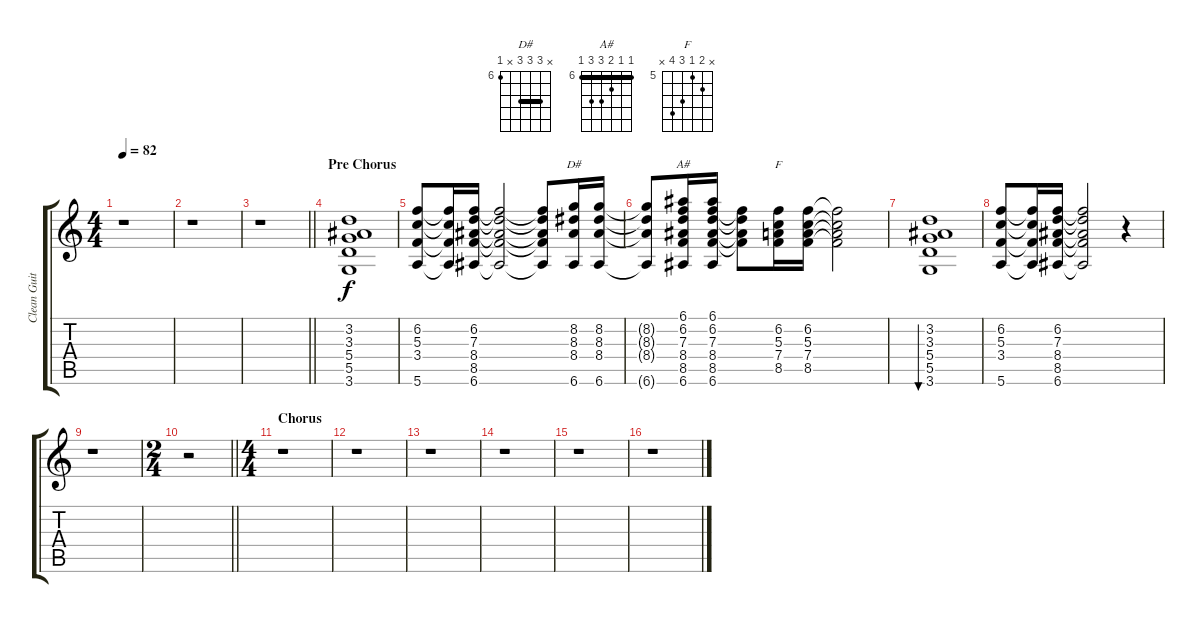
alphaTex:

\track ("Clean Guitar" "Clean Guit") {instrument electricguitarclean}
\staff {score tabs}
\tuning (E4 B3 G3 D3 A2 E2) {hide}
\chord ("D#" x 8 8 8 x 6) {firstfret 6 barre 8}
\chord ("A#" 6 6 7 8 8 6) {firstfret 6 barre 6}
\chord ("F" x 6 5 7 8 x) {firstfret 5}
\ts (4 4)
\tempo 82
\clef g2
\ks c
r.1{dy f} |
r.1 |
\barLineRight lightlight
r.1 |
\section ("" "Pre Chorus")
(3.2 3.3 5.4 5.5 3.6).1 |
(6.2 5.3 3.4 5.6).8 (6.2{t} 5.3{t} 3.4{t} 5.6{t}).16 (6.2 7.3 8.4 8.5 6.6).16 (6.2{t} 7.3{t} 8.4{t} 8.5{t} 6.6{t}).2 (6.2{t} 7.3{t} 8.4{t} 8.5{t} 6.6{t}).8 (8.2 8.3 8.4 6.6).16{ch "D#"} (8.2 8.3 8.4 6.6).16 |
(8.2{t} 8.3{t} 8.4{t} 6.6{t}).8 (6.1 6.2 7.3 8.4 8.5 6.6).16{ch "A#"} (6.1 6.2 7.3 8.4 8.5 6.6).16 (6.2{t} 7.3{t} 8.4{t} 8.5{t}).8 (6.2 5.3 7.4 8.5).16{ch "F"} (6.2 5.3 7.4 8.5).16 (6.2{t} 5.3{t} 7.4{t} 8.5{t}).2 |
(3.2 3.3 5.4 5.5 3.6).1{bu 60} |
(6.2 5.3 3.4 5.6).8 (6.2{t} 5.3{t} 3.4{t} 5.6{t}).16 (6.2 7.3 8.4 8.5 6.6).16 (6.2{t} 7.3{t} 8.4{t} 8.5{t} 6.6{t}).2 r.4 |
r.1 |
\ts (2 4)
\barLineRight lightlight
r.2 |
\ts (4 4)
\section ("" "Chorus")
r.1 |
r.1 |
r.1 |
r.1 |
r.1 |
r.1
